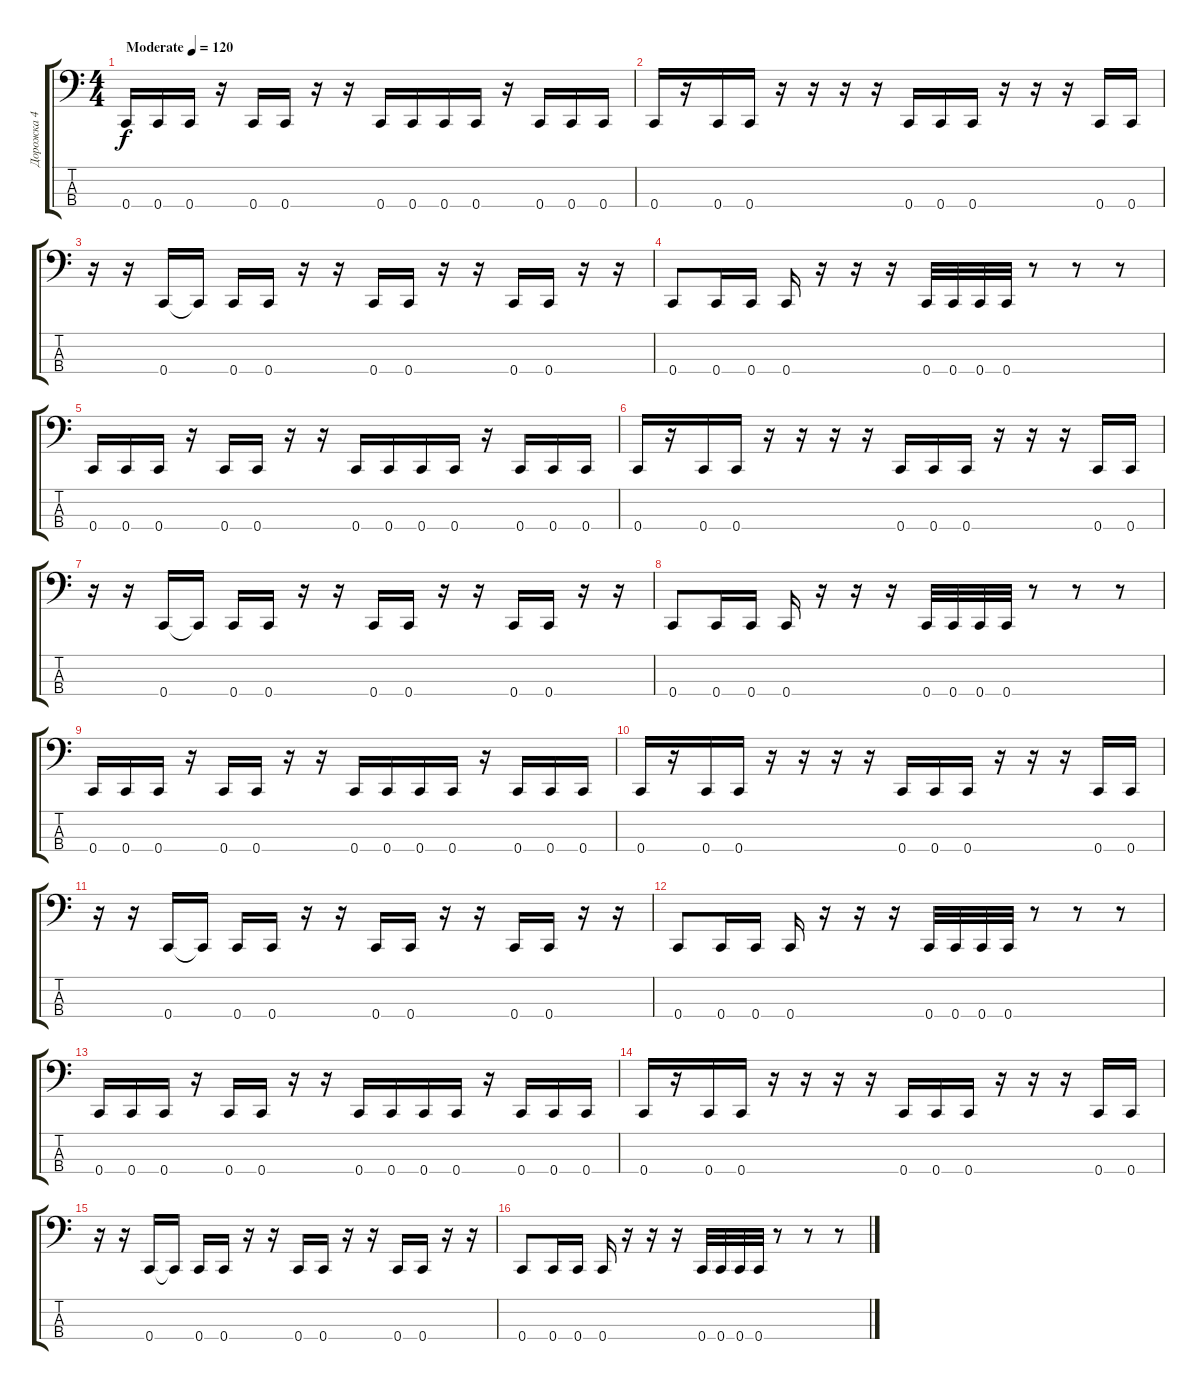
\track ("Дорожка 4" "Дорожка 4") {instrument electricbasspick}
\staff {score tabs}
\tuning (F2 C2 G1 C1) {hide}
\ts (4 4)
\tempo (120 "Moderate")
\clef f4
\ks c
0.4.16{dy f instrument electricbasspick} 0.4.16 0.4.16 r.16 0.4.16 0.4.16 r.16 r.16 0.4.16 0.4.16 0.4.16 0.4.16 r.16 0.4.16 0.4.16 0.4.16 |
0.4.16 r.16 0.4.16 0.4.16 r.16 r.16 r.16 r.16 0.4.16 0.4.16 0.4.16 r.16 r.16 r.16 0.4.16 0.4.16 |
r.16 r.16 0.4.16 0.4{t}.16 0.4.16 0.4.16 r.16 r.16 0.4.16 0.4.16 r.16 r.16 0.4.16 0.4.16 r.16 r.16 |
0.4.8 0.4.16 0.4.16 0.4.16 r.16 r.16 r.16 0.4.32 0.4.32 0.4.32 0.4.32 r.8 r.8 r.8 |
0.4.16 0.4.16 0.4.16 r.16 0.4.16 0.4.16 r.16 r.16 0.4.16 0.4.16 0.4.16 0.4.16 r.16 0.4.16 0.4.16 0.4.16 |
0.4.16 r.16 0.4.16 0.4.16 r.16 r.16 r.16 r.16 0.4.16 0.4.16 0.4.16 r.16 r.16 r.16 0.4.16 0.4.16 |
r.16 r.16 0.4.16 0.4{t}.16 0.4.16 0.4.16 r.16 r.16 0.4.16 0.4.16 r.16 r.16 0.4.16 0.4.16 r.16 r.16 |
0.4.8 0.4.16 0.4.16 0.4.16 r.16 r.16 r.16 0.4.32 0.4.32 0.4.32 0.4.32 r.8 r.8 r.8 |
0.4.16 0.4.16 0.4.16 r.16 0.4.16 0.4.16 r.16 r.16 0.4.16 0.4.16 0.4.16 0.4.16 r.16 0.4.16 0.4.16 0.4.16 |
0.4.16 r.16 0.4.16 0.4.16 r.16 r.16 r.16 r.16 0.4.16 0.4.16 0.4.16 r.16 r.16 r.16 0.4.16 0.4.16 |
r.16 r.16 0.4.16 0.4{t}.16 0.4.16 0.4.16 r.16 r.16 0.4.16 0.4.16 r.16 r.16 0.4.16 0.4.16 r.16 r.16 |
0.4.8 0.4.16 0.4.16 0.4.16 r.16 r.16 r.16 0.4.32 0.4.32 0.4.32 0.4.32 r.8 r.8 r.8 |
0.4.16 0.4.16 0.4.16 r.16 0.4.16 0.4.16 r.16 r.16 0.4.16 0.4.16 0.4.16 0.4.16 r.16 0.4.16 0.4.16 0.4.16 |
0.4.16 r.16 0.4.16 0.4.16 r.16 r.16 r.16 r.16 0.4.16 0.4.16 0.4.16 r.16 r.16 r.16 0.4.16 0.4.16 |
r.16 r.16 0.4.16 0.4{t}.16 0.4.16 0.4.16 r.16 r.16 0.4.16 0.4.16 r.16 r.16 0.4.16 0.4.16 r.16 r.16 |
0.4.8 0.4.16 0.4.16 0.4.16 r.16 r.16 r.16 0.4.32 0.4.32 0.4.32 0.4.32 r.8 r.8 r.8
